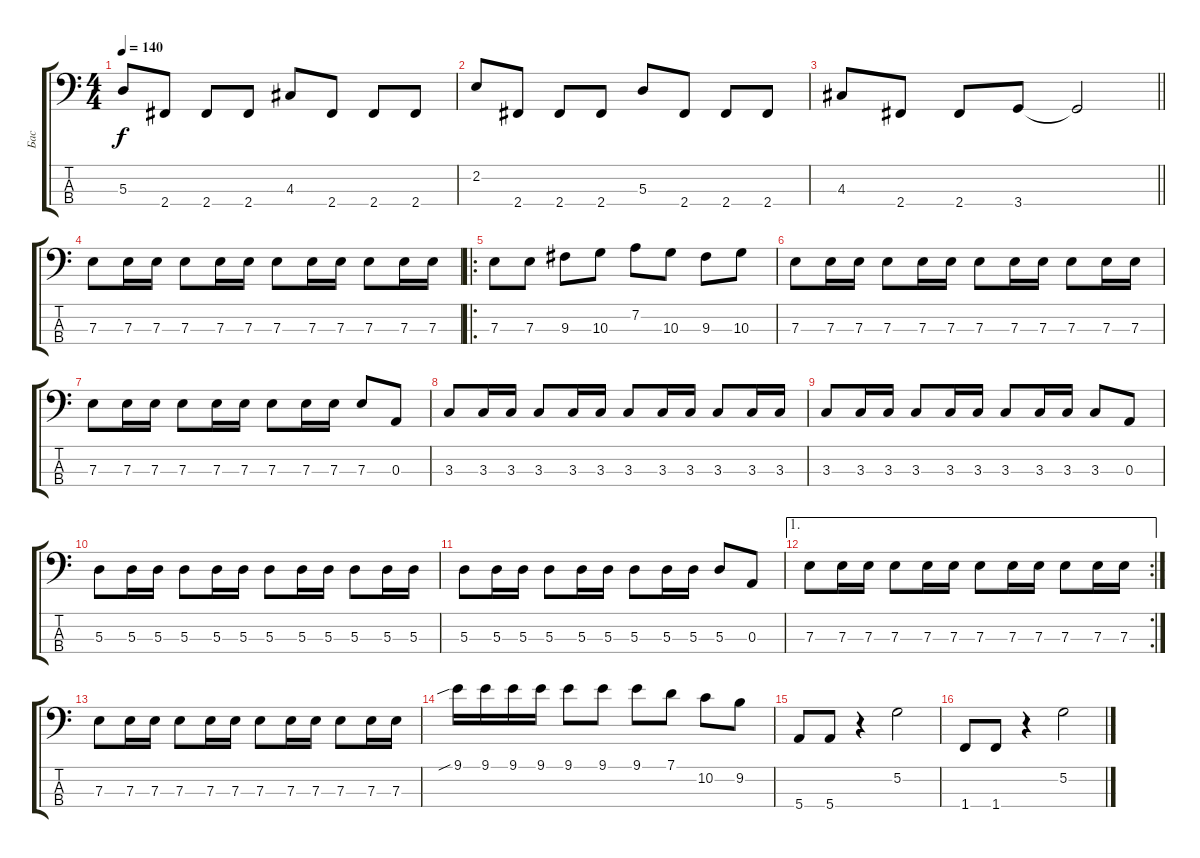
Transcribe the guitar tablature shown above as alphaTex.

\track ("Бас" "Бас") {instrument electricbassfinger}
\staff {score tabs}
\tuning (G2 D2 A1 E1) {hide}
\ts (4 4)
\tempo 140
\clef f4
\ks c
5.3.8{dy f} 2.4.8 2.4.8 2.4.8 4.3.8 2.4.8 2.4.8 2.4.8 |
2.2.8 2.4.8 2.4.8 2.4.8 5.3.8 2.4.8 2.4.8 2.4.8 |
\barLineRight lightlight
4.3.8 2.4.8 2.4.8 3.4.8 3.4{t}.2 |
7.3.8 7.3.16 7.3.16 7.3.8 7.3.16 7.3.16 7.3.8 7.3.16 7.3.16 7.3.8 7.3.16 7.3.16 |
\ro
7.3.8 7.3.8 9.3.8 10.3.8 7.2.8 10.3.8 9.3.8 10.3.8 |
7.3.8 7.3.16 7.3.16 7.3.8 7.3.16 7.3.16 7.3.8 7.3.16 7.3.16 7.3.8 7.3.16 7.3.16 |
7.3.8 7.3.16 7.3.16 7.3.8 7.3.16 7.3.16 7.3.8 7.3.16 7.3.16 7.3.8 0.3.8 |
3.3.8 3.3.16 3.3.16 3.3.8 3.3.16 3.3.16 3.3.8 3.3.16 3.3.16 3.3.8 3.3.16 3.3.16 |
3.3.8 3.3.16 3.3.16 3.3.8 3.3.16 3.3.16 3.3.8 3.3.16 3.3.16 3.3.8 0.3.8 |
5.3.8 5.3.16 5.3.16 5.3.8 5.3.16 5.3.16 5.3.8 5.3.16 5.3.16 5.3.8 5.3.16 5.3.16 |
5.3.8 5.3.16 5.3.16 5.3.8 5.3.16 5.3.16 5.3.8 5.3.16 5.3.16 5.3.8 0.3.8 |
\ae 1
\rc 2
7.3.8 7.3.16 7.3.16 7.3.8 7.3.16 7.3.16 7.3.8 7.3.16 7.3.16 7.3.8 7.3.16 7.3.16 |
7.3.8 7.3.16 7.3.16 7.3.8 7.3.16 7.3.16 7.3.8 7.3.16 7.3.16 7.3.8 7.3.16 7.3.16 |
9.1{sib}.16 9.1.16 9.1.16 9.1.16 9.1.8 9.1.8 9.1.8 7.1.8 10.2.8 9.2.8 |
5.4.8 5.4.8 r.4 5.2.2 |
1.4.8 1.4.8 r.4 5.2.2
